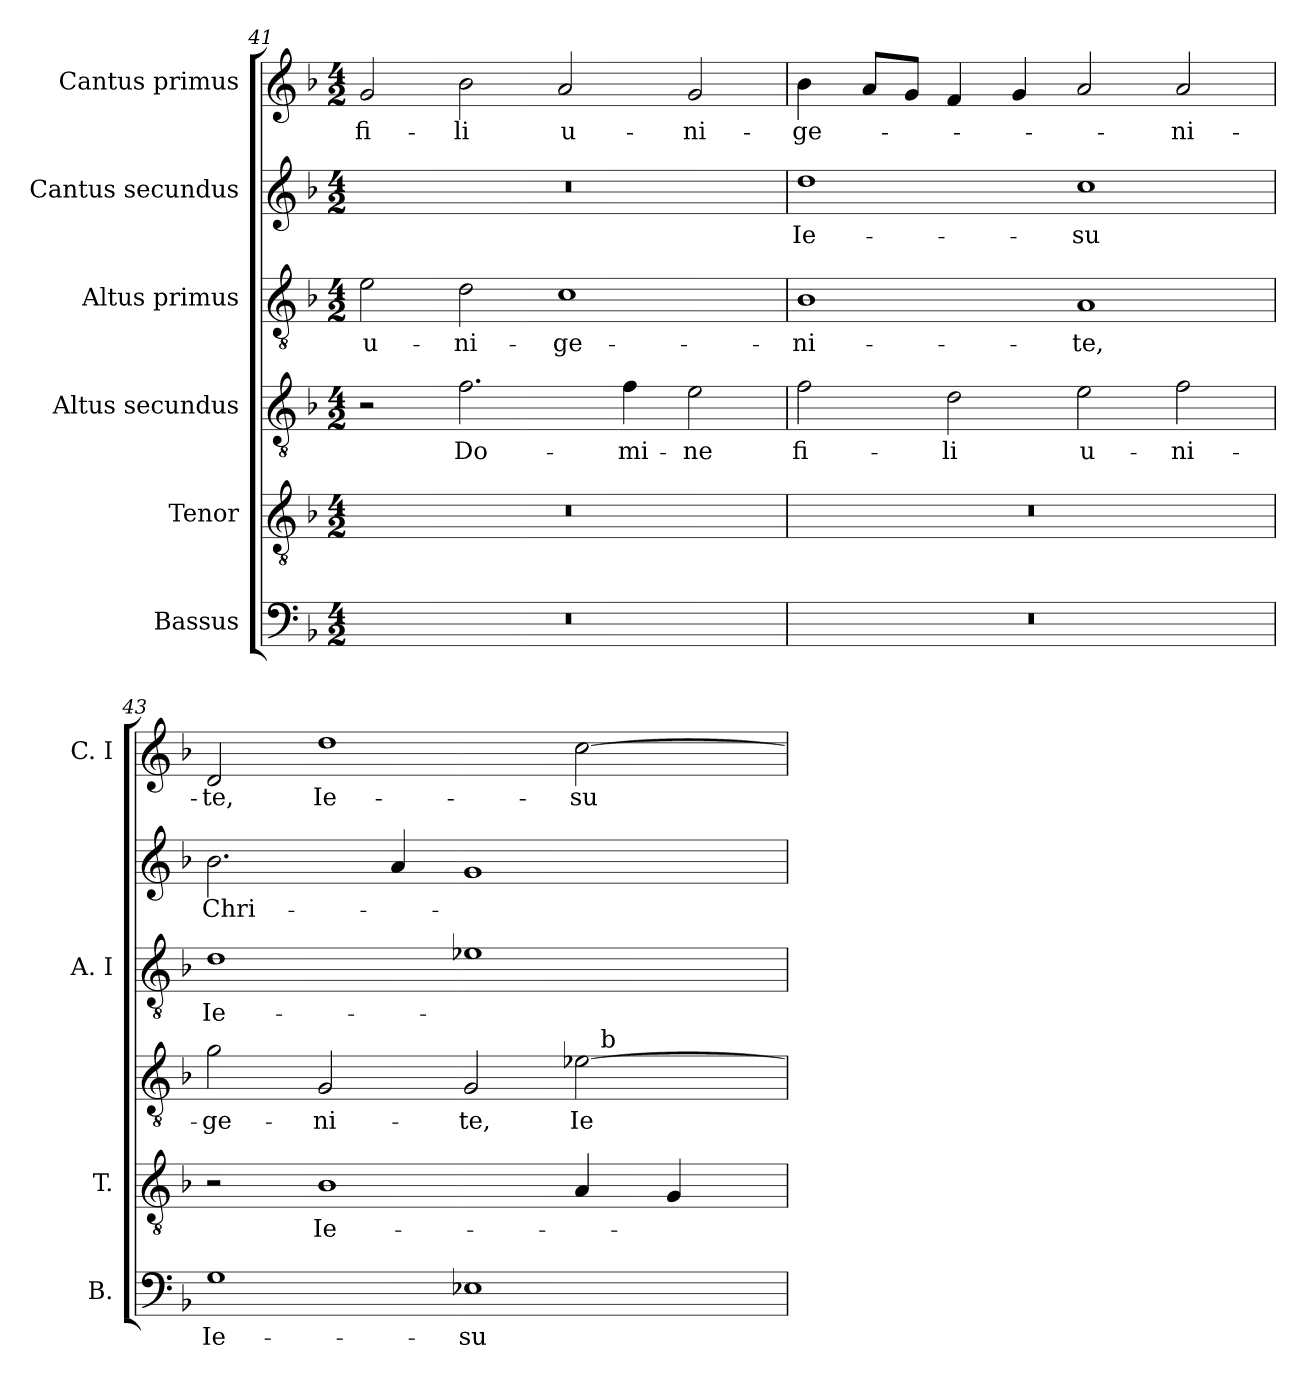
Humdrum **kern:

**kern	**text	**kern	**text	**kern	**text	**kern	**text	**kern	**text	**kern	**text
*part6	*part6	*part5	*part5	*part4	*part4	*part3	*part3	*part2	*part2	*part1	*part1
*staff6	*staff6	*staff5	*staff5	*staff4	*staff4	*staff3	*staff3	*staff2	*staff2	*staff1	*staff1
*I"Bassus	*	*I"Tenor	*	*I"Altus secundus	*	*I"Altus primus	*	*I"Cantus secundus	*	*I"Cantus primus	*
*I'B.	*	*I'T.	*	*	*	*I'A. I	*	*	*	*I'C. I	*
!!LO:PB:g=z
*clefF4	*	*clefGv2	*	*clefGv2	*	*clefGv2	*	*clefG2	*	*clefG2	*
*	*	*ITrd7c12	*	*ITrd7c12	*	*ITrd7c12	*	*	*	*	*
*k[b-]	*	*k[b-]	*	*k[b-]	*	*k[b-]	*	*k[b-]	*	*k[b-]	*
*d:	*	*d:	*	*d:	*	*d:	*	*d:	*	*d:	*
*M4/2	*	*M4/2	*	*M4/2	*	*M4/2	*	*M4/2	*	*M4/2	*
=41	=41	=41	=41	=41	=41	=41	=41	=41	=41	=41	=41
!LO:N:vis=1	!	!LO:N:vis=1	!	!	!	!	!	!	!	!	!
!	!	!	!	!	!	!	!LO:LY:b:color=#000000	!LO:N:vis=1	!	!	!
!	!	!	!	!	!	!	!	!	!	!	!LO:LY:b:color=#000000
0r	.	0r	.	2r	.	2Ei\	u-	0r	.	2gi/	fi-
!	!	!	!	!	!LO:LY:b:color=#000000	!	!	!	!	!	!
!	!	!	!	!	!	!	!LO:LY:b:color=#000000	!	!	!	!
!	!	!	!	!	!	!	!	!	!	!	!LO:LY:b:color=#000000
.	.	.	.	2.Fi\	Do-	2Di\	-ni-	.	.	2b-i\	-li
!	!	!	!	!	!	!	!LO:LY:b:color=#000000	!	!	!	!
!	!	!	!	!	!	!	!	!	!	!	!LO:LY:b:color=#000000
.	.	.	.	.	.	1Ci	-ge-	.	.	2ai/	u-
!	!	!	!	!	!LO:LY:b:color=#000000	!	!	!	!	!	!
.	.	.	.	4Fi\	-mi-	.	.	.	.	.	.
!	!	!	!	!	!LO:LY:b:color=#000000	!	!	!	!	!	!
!	!	!	!	!	!	!	!	!	!	!	!LO:LY:b:color=#000000
.	.	.	.	2Ei\	-ne	.	.	.	.	2gi/	-ni-
=42	=42	=42	=42	=42	=42	=42	=42	=42	=42	=42	=42
!LO:N:vis=1	!	!LO:N:vis=1	!	!	!	!	!	!	!	!	!
!	!	!	!	!	!LO:LY:b:color=#000000	!	!	!	!	!	!
!	!	!	!	!	!	!	!LO:LY:b:color=#000000	!	!	!	!
!	!	!	!	!	!	!	!	!	!LO:LY:b:color=#000000	!	!
!	!	!	!	!	!	!	!	!	!	!	!LO:LY:b:color=#000000
0r	.	0r	.	2Fi\	fi-	1BB-i	-ni-	1ddi	Ie-	4b-i\	-ge-
.	.	.	.	.	.	.	.	.	.	8ai/L	.
.	.	.	.	.	.	.	.	.	.	8gi/J	.
!	!	!	!	!	!LO:LY:b:color=#000000	!	!	!	!	!	!
.	.	.	.	2Di\	-li	.	.	.	.	4fi/	.
.	.	.	.	.	.	.	.	.	.	4gi/	.
!	!	!	!	!	!LO:LY:b:color=#000000	!	!	!	!	!	!
!	!	!	!	!	!	!	!LO:LY:b:color=#000000	!	!	!	!
!	!	!	!	!	!	!	!	!	!LO:LY:b:color=#000000	!	!
.	.	.	.	2Ei\	u-	1AAi	-te,	1cci	-su	2ai/	.
!	!	!	!	!	!LO:LY:b:color=#000000	!	!	!	!	!	!
!	!	!	!	!	!	!	!	!	!	!	!LO:LY:b:color=#000000
.	.	.	.	2Fi\	-ni-	.	.	.	.	2ai/	-ni-
=43	=43	=43	=43	=43	=43	=43	=43	=43	=43	=43	=43
!	!LO:LY:b:color=#000000	!	!	!	!	!	!	!	!	!	!
!	!	!	!	!	!LO:LY:b:color=#000000	!	!	!	!	!	!
!	!	!	!	!	!	!	!LO:LY:b:color=#000000	!	!	!	!
!	!	!	!	!	!	!	!	!	!LO:LY:b:color=#000000	!	!
!	!	!	!	!	!	!	!	!	!	!	!LO:LY:b:color=#000000
*	*	*	*	*^	*	*	*	*	*	*	*
1Gi	Ie-	2r	.	2Gi\	1ryy	-ge-	1Di	Ie-	2.b-i\	Chri-	2di/	-te,
!	!	!	!LO:LY:b:color=#000000	!	!	!	!	!	!	!	!	!
!	!	!	!	!	!	!LO:LY:b:color=#000000	!	!	!	!	!	!
!	!	!	!	!	!	!	!	!	!	!	!	!LO:LY:b:color=#000000
.	.	1BB-i	Ie-	2GGi/	.	-ni-	.	.	.	.	1ddi	Ie-
.	.	.	.	.	.	.	.	.	4ai/	.	.	.
!	!LO:LY:b:color=#000000	!	!	!	!	!	!	!	!	!	!	!
!	!	!	!	!	!	!LO:LY:b:color=#000000	!	!	!	!	!	!
1E-Xi	-su	.	.	2GGi/	2ryy	-te,	1E-Xi	.	1gi	.	.	.
!	!	!	!	!	!	!LO:LY:b:color=#000000	!	!	!	!	!	!
!	!	!	!	!	!	!	!	!	!	!	!	!LO:LY:b:color=#000000
.	.	4AAi/	.	[2E-i\	32ryy	Ie-	.	.	.	.	[2cci\	-su
.	.	.	.	.	256ryy	.	.	.	.	.	.	.
!	!	!	!	!	!LO:TX:a:t=b	!	!	!	!	!	!	!
.	.	.	.	.	4ryy	.	.	.	.	.	.	.
.	.	4GGi/	.	.	.	.	.	.	.	.	.	.
.	.	.	.	.	8ryy	.	.	.	.	.	.	.
.	.	.	.	.	16ryy	.	.	.	.	.	.	.
.	.	.	.	.	64..ryy	.	.	.	.	.	.	.
*	*	*	*	*v	*v	*	*	*	*	*	*	*
=	=	=	=	=	=	=	=	=	=	=	=
*-	*-	*-	*-	*-	*-	*-	*-	*-	*-	*-	*-
